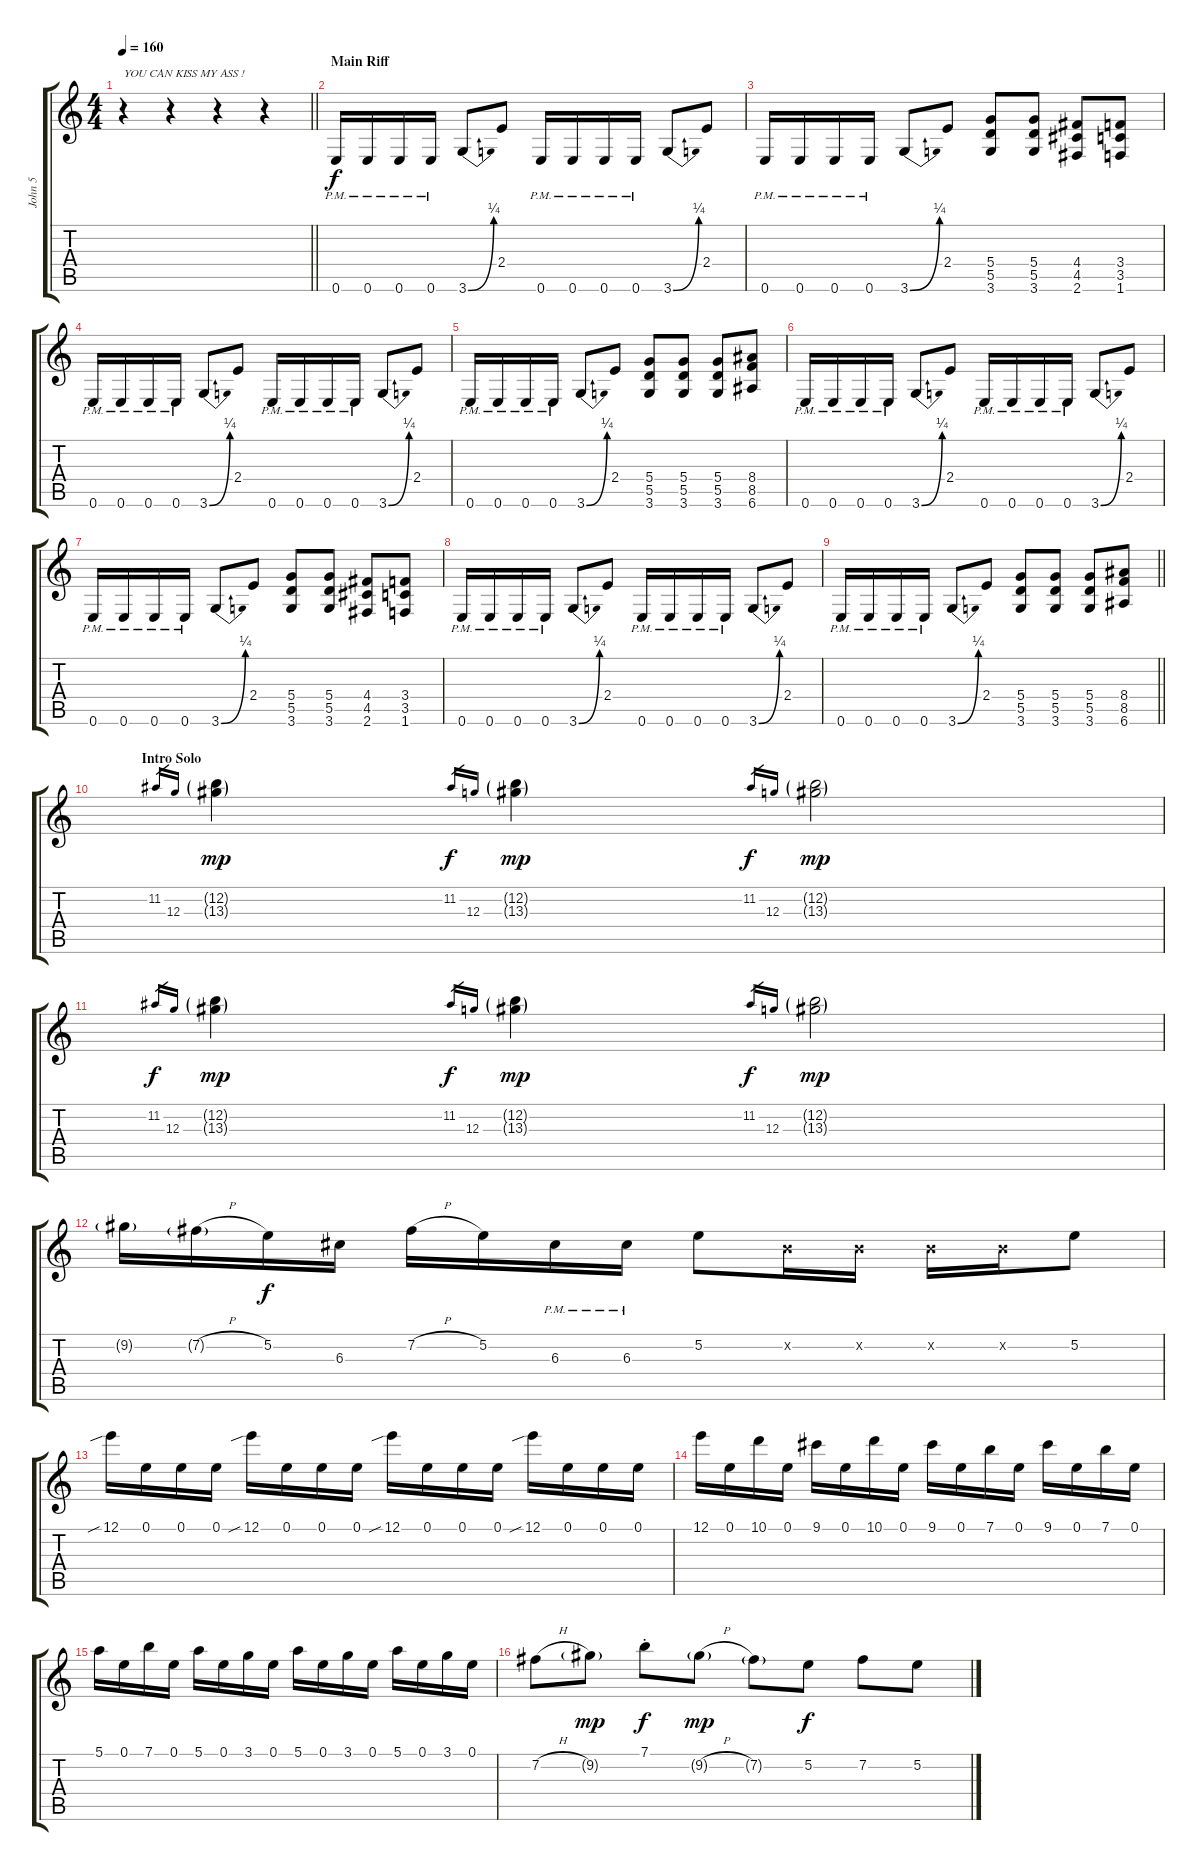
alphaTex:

\track ("John 5" "John 5") {instrument distortionguitar}
\staff {score tabs}
\tuning (E4 B3 G3 D3 A2 E2) {hide}
\ts (4 4)
\tempo 160
\clef g2
\barLineRight lightlight
\ks c
r.4{txt "YOU CAN KISS MY ASS !" dy f instrument distortionguitar} r.4 r.4 r.4 |
\section ("" "Main Riff")
0.6{pm}.16 0.6{pm}.16 0.6{pm}.16 0.6{pm}.16 3.6{be (bend 0 0 60 1)}.8 2.4.8 0.6{pm}.16 0.6{pm}.16 0.6{pm}.16 0.6{pm}.16 3.6{be (bend 0 0 60 1)}.8 2.4.8 |
0.6{pm}.16 0.6{pm}.16 0.6{pm}.16 0.6{pm}.16 3.6{be (bend 0 0 60 1)}.8 2.4.8 (5.4 5.5 3.6).8 (5.4 5.5 3.6).8 (4.4 4.5 2.6).8 (3.4 3.5 1.6).8 |
0.6{pm}.16 0.6{pm}.16 0.6{pm}.16 0.6{pm}.16 3.6{be (bend 0 0 60 1)}.8 2.4.8 0.6{pm}.16 0.6{pm}.16 0.6{pm}.16 0.6{pm}.16 3.6{be (bend 0 0 60 1)}.8 2.4.8 |
0.6{pm}.16 0.6{pm}.16 0.6{pm}.16 0.6{pm}.16 3.6{be (bend 0 0 60 1)}.8 2.4.8 (5.4 5.5 3.6).8 (5.4 5.5 3.6).8 (5.4 5.5 3.6).8 (8.4 8.5 6.6).8 |
0.6{pm}.16 0.6{pm}.16 0.6{pm}.16 0.6{pm}.16 3.6{be (bend 0 0 60 1)}.8 2.4.8 0.6{pm}.16 0.6{pm}.16 0.6{pm}.16 0.6{pm}.16 3.6{be (bend 0 0 60 1)}.8 2.4.8 |
0.6{pm}.16 0.6{pm}.16 0.6{pm}.16 0.6{pm}.16 3.6{be (bend 0 0 60 1)}.8 2.4.8 (5.4 5.5 3.6).8 (5.4 5.5 3.6).8 (4.4 4.5 2.6).8 (3.4 3.5 1.6).8 |
0.6{pm}.16 0.6{pm}.16 0.6{pm}.16 0.6{pm}.16 3.6{be (bend 0 0 60 1)}.8 2.4.8 0.6{pm}.16 0.6{pm}.16 0.6{pm}.16 0.6{pm}.16 3.6{be (bend 0 0 60 1)}.8 2.4.8 |
\barLineRight lightlight
0.6{pm}.16 0.6{pm}.16 0.6{pm}.16 0.6{pm}.16 3.6{be (bend 0 0 60 1)}.8 2.4.8 (5.4 5.5 3.6).8 (5.4 5.5 3.6).8 (5.4 5.5 3.6).8 (8.4 8.5 6.6).8 |
\section ("" "Intro Solo")
11.2.16{gr} 12.3.16{gr} (12.2{g} 13.3{g}).4{dy mp} 11.2.16{gr dy f} 12.3.16{gr} (12.2{g} 13.3{g}).4{dy mp} 11.2.16{gr dy f} 12.3.16{gr} (12.2{g} 13.3{g}).2{dy mp} |
11.2.16{gr dy f} 12.3.16{gr} (12.2{g} 13.3{g}).4{dy mp} 11.2.16{gr dy f} 12.3.16{gr} (12.2{g} 13.3{g}).4{dy mp} 11.2.16{gr dy f} 12.3.16{gr} (12.2{g} 13.3{g}).2{dy mp} |
9.2{g}.16 7.2{h g}.16 5.2.16{dy f} 6.3.16 7.2{h}.16 5.2.16 6.3{pm}.16 6.3{pm}.16 5.2.8 0.2{x}.16 0.2{x}.16 0.2{x}.16 0.2{x}.16 5.2.8 |
12.1{sib}.16 0.1.16 0.1.16 0.1.16 12.1{sib}.16 0.1.16 0.1.16 0.1.16 12.1{sib}.16 0.1.16 0.1.16 0.1.16 12.1{sib}.16 0.1.16 0.1.16 0.1.16 |
12.1.16 0.1.16 10.1.16 0.1.16 9.1.16 0.1.16 10.1.16 0.1.16 9.1.16 0.1.16 7.1.16 0.1.16 9.1.16 0.1.16 7.1.16 0.1.16 |
5.1.16 0.1.16 7.1.16 0.1.16 5.1.16 0.1.16 3.1.16 0.1.16 5.1.16 0.1.16 3.1.16 0.1.16 5.1.16 0.1.16 3.1.16 0.1.16 |
7.2{h}.8 9.2{g}.8{dy mp} 7.1{st}.8{dy f} 9.2{h g}.8{dy mp} 7.2{g}.8 5.2.8{dy f} 7.2.8 5.2.8
